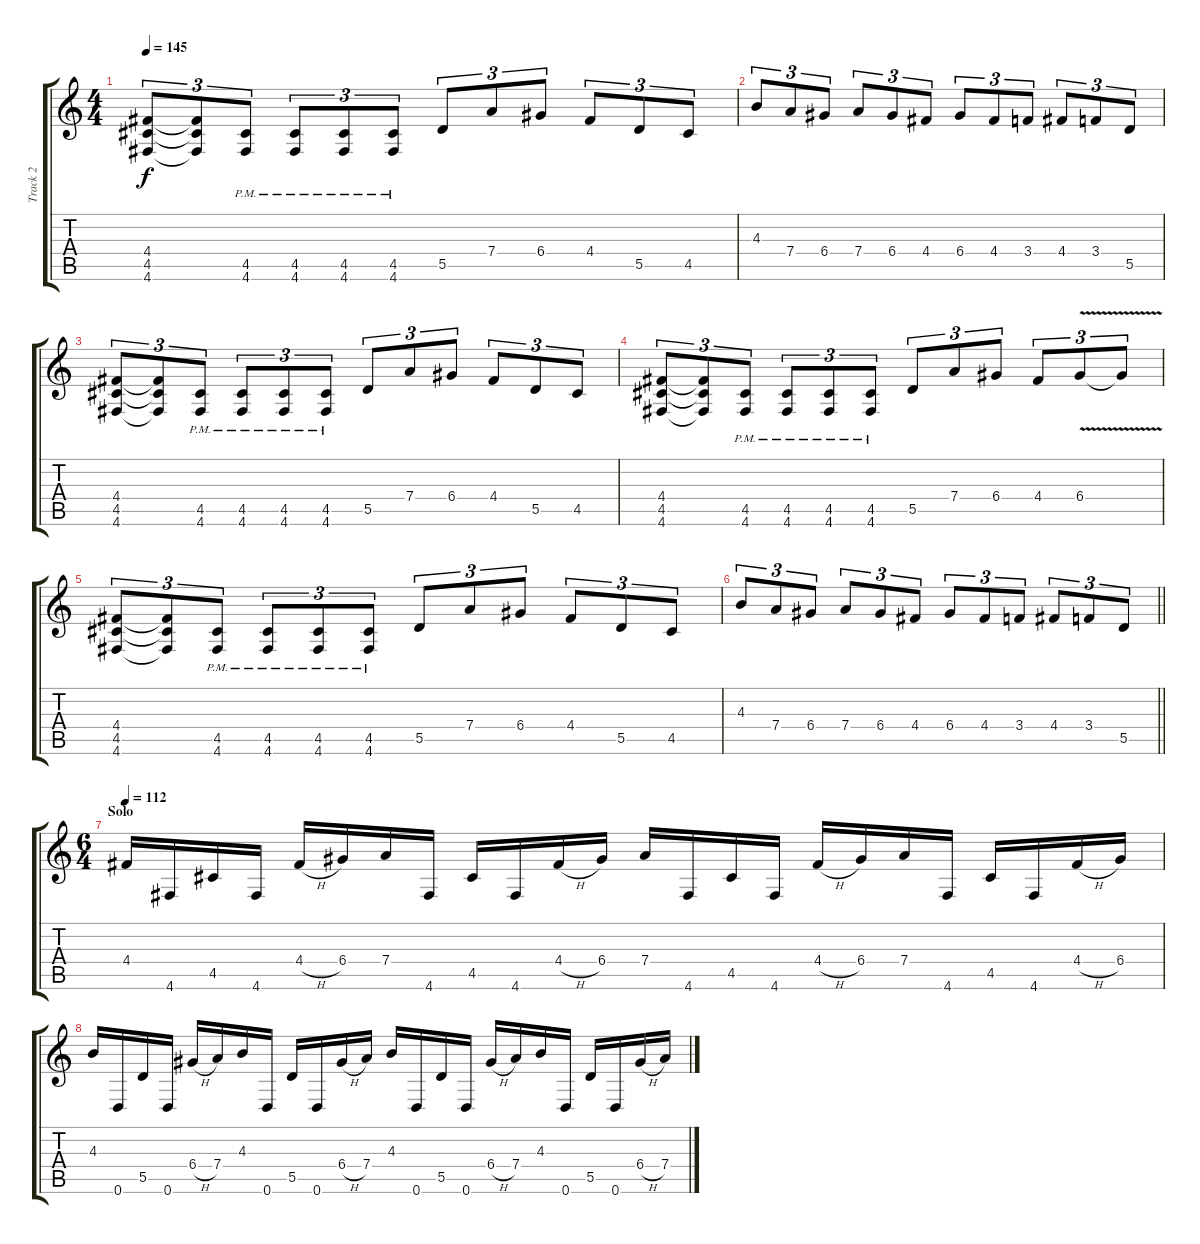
\track ("Track 2" "Track 2") {instrument distortionguitar}
\staff {score tabs}
\tuning (E4 B3 G3 D3 A2 D2) {hide}
\ts (4 4)
\tempo 145
\clef g2
\ks c
(4.4 4.5 4.6).8{tu (3 2) dy f} (4.4{t} 4.5{t} 4.6{t}).8{tu (3 2)} (4.5 4.6{pm}).8{tu (3 2)} (4.5{pm} 4.6{pm}).8{tu (3 2)} (4.5{pm} 4.6{pm}).8{tu (3 2)} (4.5{pm} 4.6{pm}).8{tu (3 2)} 5.5.8{tu (3 2)} 7.4.8{tu (3 2)} 6.4.8{tu (3 2)} 4.4.8{tu (3 2)} 5.5.8{tu (3 2)} 4.5.8{tu (3 2)} |
4.3.8{tu (3 2)} 7.4.8{tu (3 2)} 6.4.8{tu (3 2)} 7.4.8{tu (3 2)} 6.4.8{tu (3 2)} 4.4.8{tu (3 2)} 6.4.8{tu (3 2)} 4.4.8{tu (3 2)} 3.4.8{tu (3 2)} 4.4.8{tu (3 2)} 3.4.8{tu (3 2)} 5.5.8{tu (3 2)} |
(4.4 4.5 4.6).8{tu (3 2)} (4.4{t} 4.5{t} 4.6{t}).8{tu (3 2)} (4.5 4.6{pm}).8{tu (3 2)} (4.5{pm} 4.6{pm}).8{tu (3 2)} (4.5{pm} 4.6{pm}).8{tu (3 2)} (4.5{pm} 4.6{pm}).8{tu (3 2)} 5.5.8{tu (3 2)} 7.4.8{tu (3 2)} 6.4.8{tu (3 2)} 4.4.8{tu (3 2)} 5.5.8{tu (3 2)} 4.5.8{tu (3 2)} |
(4.4 4.5 4.6).8{tu (3 2)} (4.4{t} 4.5{t} 4.6{t}).8{tu (3 2)} (4.5 4.6{pm}).8{tu (3 2)} (4.5{pm} 4.6{pm}).8{tu (3 2)} (4.5{pm} 4.6{pm}).8{tu (3 2)} (4.5{pm} 4.6{pm}).8{tu (3 2)} 5.5.8{tu (3 2)} 7.4.8{tu (3 2)} 6.4.8{tu (3 2)} 4.4.8{tu (3 2)} 6.4{v}.8{tu (3 2)} 6.4{t}.8{tu (3 2)} |
(4.4 4.5 4.6).8{tu (3 2)} (4.4{t} 4.5{t} 4.6{t}).8{tu (3 2)} (4.5 4.6{pm}).8{tu (3 2)} (4.5{pm} 4.6{pm}).8{tu (3 2)} (4.5{pm} 4.6{pm}).8{tu (3 2)} (4.5{pm} 4.6{pm}).8{tu (3 2)} 5.5.8{tu (3 2)} 7.4.8{tu (3 2)} 6.4.8{tu (3 2)} 4.4.8{tu (3 2)} 5.5.8{tu (3 2)} 4.5.8{tu (3 2)} |
\barLineRight lightlight
4.3.8{tu (3 2)} 7.4.8{tu (3 2)} 6.4.8{tu (3 2)} 7.4.8{tu (3 2)} 6.4.8{tu (3 2)} 4.4.8{tu (3 2)} 6.4.8{tu (3 2)} 4.4.8{tu (3 2)} 3.4.8{tu (3 2)} 4.4.8{tu (3 2)} 3.4.8{tu (3 2)} 5.5.8{tu (3 2)} |
\ts (6 4)
\section ("" "Solo")
\tempo 112
4.4.16 4.6.16 4.5.16 4.6.16 4.4{h}.16 6.4.16 7.4.16 4.6.16 4.5.16 4.6.16 4.4{h}.16 6.4.16 7.4.16 4.6.16 4.5.16 4.6.16 4.4{h}.16 6.4.16 7.4.16 4.6.16 4.5.16 4.6.16 4.4{h}.16 6.4.16 |
4.3.16 0.6.16 5.5.16 0.6.16 6.4{h}.16 7.4.16 4.3.16 0.6.16 5.5.16 0.6.16 6.4{h}.16 7.4.16 4.3.16 0.6.16 5.5.16 0.6.16 6.4{h}.16 7.4.16 4.3.16 0.6.16 5.5.16 0.6.16 6.4{h}.16 7.4.16
